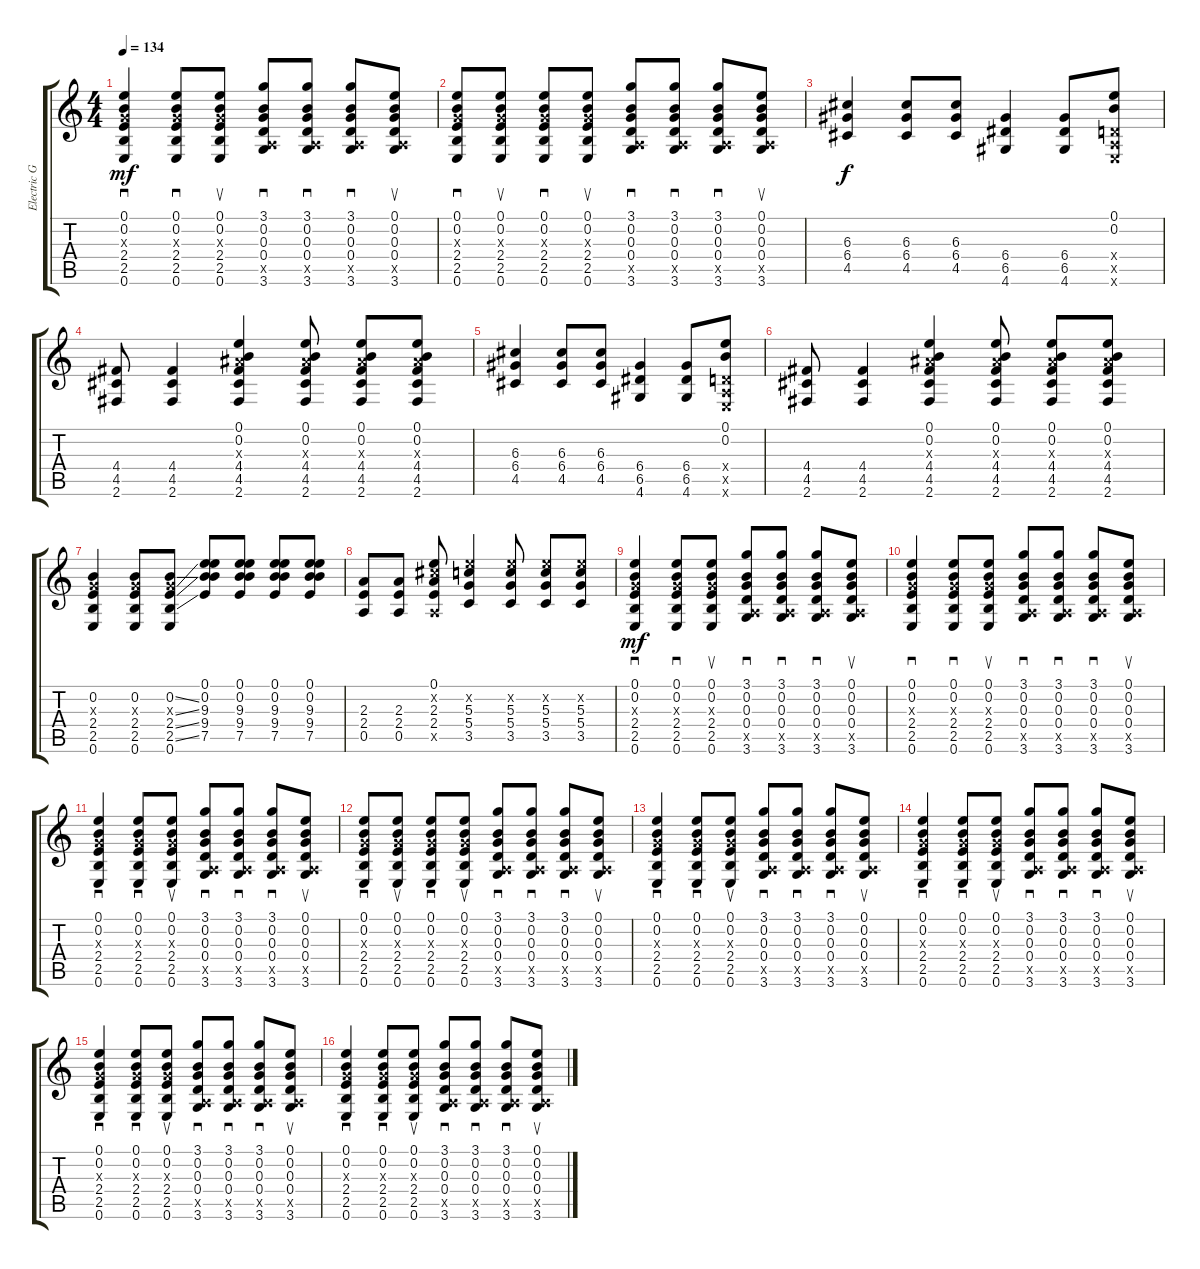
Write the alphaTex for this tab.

\track ("Electric Guitar (Clean)" "Electric G") {instrument electricguitarclean}
\staff {score tabs}
\tuning (E4 B3 G3 D3 A2 E2) {hide}
\ts (4 4)
\tempo 134
\clef g2
\ks c
(0.1 0.2 0.3{x} 2.4 2.5 0.6).4{sd dy mf} (0.1 0.2 0.3{x} 2.4 2.5 0.6).8{sd} (0.1 0.2 0.3{x} 2.4 2.5 0.6).8{su} (3.1 0.2 0.3 0.4 0.5{x} 3.6).8{sd} (3.1 0.2 0.3 0.4 0.5{x} 3.6).8{sd} (3.1 0.2 0.3 0.4 0.5{x} 3.6).8{sd} (0.1 0.2 0.3 0.4 0.5{x} 3.6).8{su} |
(0.1 0.2 0.3{x} 2.4 2.5 0.6).8{sd} (0.1 0.2 0.3{x} 2.4 2.5 0.6).8{su} (0.1 0.2 0.3{x} 2.4 2.5 0.6).8{sd} (0.1 0.2 0.3{x} 2.4 2.5 0.6).8{su} (3.1 0.2 0.3 0.4 0.5{x} 3.6).8{sd} (3.1 0.2 0.3 0.4 0.5{x} 3.6).8{sd} (3.1 0.2 0.3 0.4 0.5{x} 3.6).8{sd} (0.1 0.2 0.3 0.4 0.5{x} 3.6).8{su} |
(6.3 6.4 4.5).4{dy f} (6.3 6.4 4.5).8 (6.3 6.4 4.5).8 (6.4 6.5 4.6).4 (6.4 6.5 4.6).8 (0.1 0.2 0.4{x} 0.5{x} 0.6{x}).8 |
(4.4 4.5 2.6).8 (4.4 4.5 2.6).4 (0.1 0.2 3.3{x} 4.4 4.5 2.6).4 (0.1 0.2 3.3{x} 4.4 4.5 2.6).8 (0.1 0.2 3.3{x} 4.4 4.5 2.6).8 (0.1 0.2 3.3{x} 4.4 4.5 2.6).8 |
(6.3 6.4 4.5).4 (6.3 6.4 4.5).8 (6.3 6.4 4.5).8 (6.4 6.5 4.6).4 (6.4 6.5 4.6).8 (0.1 0.2 0.4{x} 0.5{x} 0.6{x}).8 |
(4.4 4.5 2.6).8 (4.4 4.5 2.6).4 (0.1 0.2 3.3{x} 4.4 4.5 2.6).4 (0.1 0.2 3.3{x} 4.4 4.5 2.6).8 (0.1 0.2 3.3{x} 4.4 4.5 2.6).8 (0.1 0.2 3.3{x} 4.4 4.5 2.6).8 |
(0.2 0.3{x} 2.4 2.5 0.6).4 (0.2 0.3{x} 2.4 2.5 0.6).8 (0.2{ss} 0.3{ss x} 2.4{ss} 2.5{ss} 0.6).8 (0.1 0.2 9.3 9.4 7.5).8 (0.1 0.2 9.3 9.4 7.5).8 (0.1 0.2 9.3 9.4 7.5).8 (0.1 0.2 9.3 9.4 7.5).8 |
(2.3 2.4 0.5).8 (2.3 2.4 0.5).8 (0.1 2.2{x} 2.3 2.4 0.5{x}).8 (5.2{x} 5.3 5.4 3.5).4 (5.2{x} 5.3 5.4 3.5).8 (5.2{x} 5.3 5.4 3.5).8 (5.2{x} 5.3 5.4 3.5).8 |
(0.1 0.2 0.3{x} 2.4 2.5 0.6).4{sd dy mf} (0.1 0.2 0.3{x} 2.4 2.5 0.6).8{sd} (0.1 0.2 0.3{x} 2.4 2.5 0.6).8{su} (3.1 0.2 0.3 0.4 0.5{x} 3.6).8{sd} (3.1 0.2 0.3 0.4 0.5{x} 3.6).8{sd} (3.1 0.2 0.3 0.4 0.5{x} 3.6).8{sd} (0.1 0.2 0.3 0.4 0.5{x} 3.6).8{su} |
(0.1 0.2 0.3{x} 2.4 2.5 0.6).4{sd} (0.1 0.2 0.3{x} 2.4 2.5 0.6).8{sd} (0.1 0.2 0.3{x} 2.4 2.5 0.6).8{su} (3.1 0.2 0.3 0.4 0.5{x} 3.6).8{sd} (3.1 0.2 0.3 0.4 0.5{x} 3.6).8{sd} (3.1 0.2 0.3 0.4 0.5{x} 3.6).8{sd} (0.1 0.2 0.3 0.4 0.5{x} 3.6).8{su} |
(0.1 0.2 0.3{x} 2.4 2.5 0.6).4{sd} (0.1 0.2 0.3{x} 2.4 2.5 0.6).8{sd} (0.1 0.2 0.3{x} 2.4 2.5 0.6).8{su} (3.1 0.2 0.3 0.4 0.5{x} 3.6).8{sd} (3.1 0.2 0.3 0.4 0.5{x} 3.6).8{sd} (3.1 0.2 0.3 0.4 0.5{x} 3.6).8{sd} (0.1 0.2 0.3 0.4 0.5{x} 3.6).8{su} |
(0.1 0.2 0.3{x} 2.4 2.5 0.6).8{sd} (0.1 0.2 0.3{x} 2.4 2.5 0.6).8{su} (0.1 0.2 0.3{x} 2.4 2.5 0.6).8{sd} (0.1 0.2 0.3{x} 2.4 2.5 0.6).8{su} (3.1 0.2 0.3 0.4 0.5{x} 3.6).8{sd} (3.1 0.2 0.3 0.4 0.5{x} 3.6).8{sd} (3.1 0.2 0.3 0.4 0.5{x} 3.6).8{sd} (0.1 0.2 0.3 0.4 0.5{x} 3.6).8{su} |
(0.1 0.2 0.3{x} 2.4 2.5 0.6).4{sd} (0.1 0.2 0.3{x} 2.4 2.5 0.6).8{sd} (0.1 0.2 0.3{x} 2.4 2.5 0.6).8{su} (3.1 0.2 0.3 0.4 0.5{x} 3.6).8{sd} (3.1 0.2 0.3 0.4 0.5{x} 3.6).8{sd} (3.1 0.2 0.3 0.4 0.5{x} 3.6).8{sd} (0.1 0.2 0.3 0.4 0.5{x} 3.6).8{su} |
(0.1 0.2 0.3{x} 2.4 2.5 0.6).4{sd} (0.1 0.2 0.3{x} 2.4 2.5 0.6).8{sd} (0.1 0.2 0.3{x} 2.4 2.5 0.6).8{su} (3.1 0.2 0.3 0.4 0.5{x} 3.6).8{sd} (3.1 0.2 0.3 0.4 0.5{x} 3.6).8{sd} (3.1 0.2 0.3 0.4 0.5{x} 3.6).8{sd} (0.1 0.2 0.3 0.4 0.5{x} 3.6).8{su} |
(0.1 0.2 0.3{x} 2.4 2.5 0.6).4{sd} (0.1 0.2 0.3{x} 2.4 2.5 0.6).8{sd} (0.1 0.2 0.3{x} 2.4 2.5 0.6).8{su} (3.1 0.2 0.3 0.4 0.5{x} 3.6).8{sd} (3.1 0.2 0.3 0.4 0.5{x} 3.6).8{sd} (3.1 0.2 0.3 0.4 0.5{x} 3.6).8{sd} (0.1 0.2 0.3 0.4 0.5{x} 3.6).8{su} |
(0.1 0.2 0.3{x} 2.4 2.5 0.6).4{sd} (0.1 0.2 0.3{x} 2.4 2.5 0.6).8{sd} (0.1 0.2 0.3{x} 2.4 2.5 0.6).8{su} (3.1 0.2 0.3 0.4 0.5{x} 3.6).8{sd} (3.1 0.2 0.3 0.4 0.5{x} 3.6).8{sd} (3.1 0.2 0.3 0.4 0.5{x} 3.6).8{sd} (0.1 0.2 0.3 0.4 0.5{x} 3.6).8{su}
